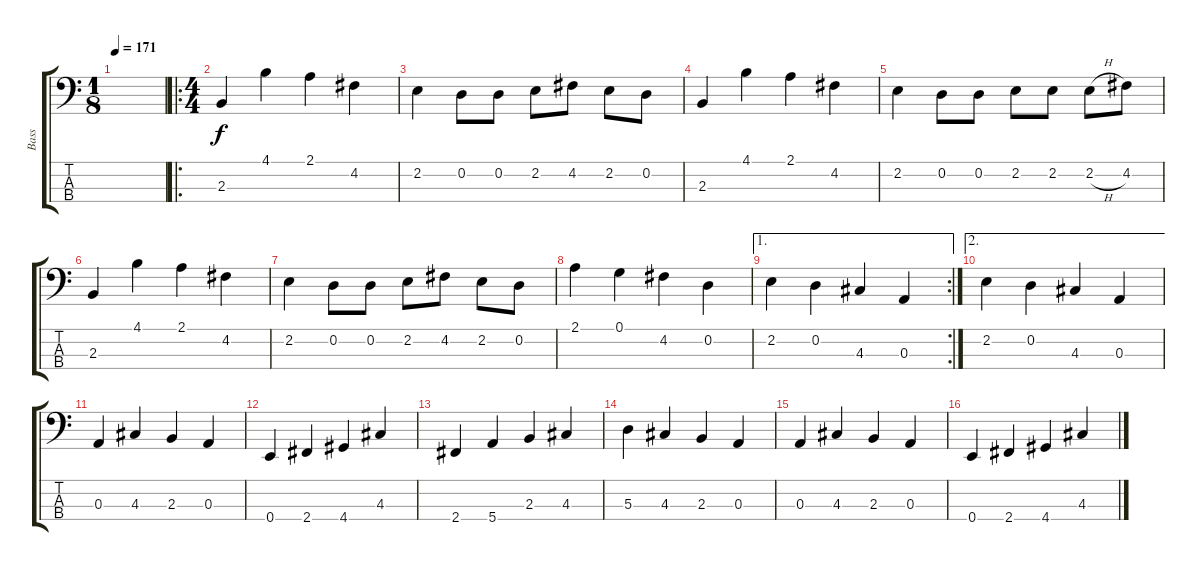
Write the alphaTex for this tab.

\track ("Bass " "Bass ") {instrument electricbasspick}
\staff {score tabs}
\tuning (G2 D2 A1 E1) {hide}
\ts (1 8)
\tempo 171
\clef f4
\ks c
|
\ro
\ts (4 4)
2.3.4 4.1.4 2.1.4 4.2.4 |
2.2.4 0.2.8 0.2.8 2.2.8 4.2.8 2.2.8 0.2.8 |
2.3.4 4.1.4 2.1.4 4.2.4 |
2.2.4 0.2.8 0.2.8 2.2.8 2.2.8 2.2{h}.8 4.2.8 |
2.3.4 4.1.4 2.1.4 4.2.4 |
2.2.4 0.2.8 0.2.8 2.2.8 4.2.8 2.2.8 0.2.8 |
2.1.4 0.1.4 4.2.4 0.2.4 |
\ae 1
\rc 2
2.2.4 0.2.4 4.3.4 0.3.4 |
\ae 2
2.2.4 0.2.4 4.3.4 0.3.4 |
0.3.4 4.3.4 2.3.4 0.3.4 |
0.4.4 2.4.4 4.4.4 4.3.4 |
2.4.4 5.4.4 2.3.4 4.3.4 |
5.3.4 4.3.4 2.3.4 0.3.4 |
0.3.4 4.3.4 2.3.4 0.3.4 |
0.4.4 2.4.4 4.4.4 4.3.4
